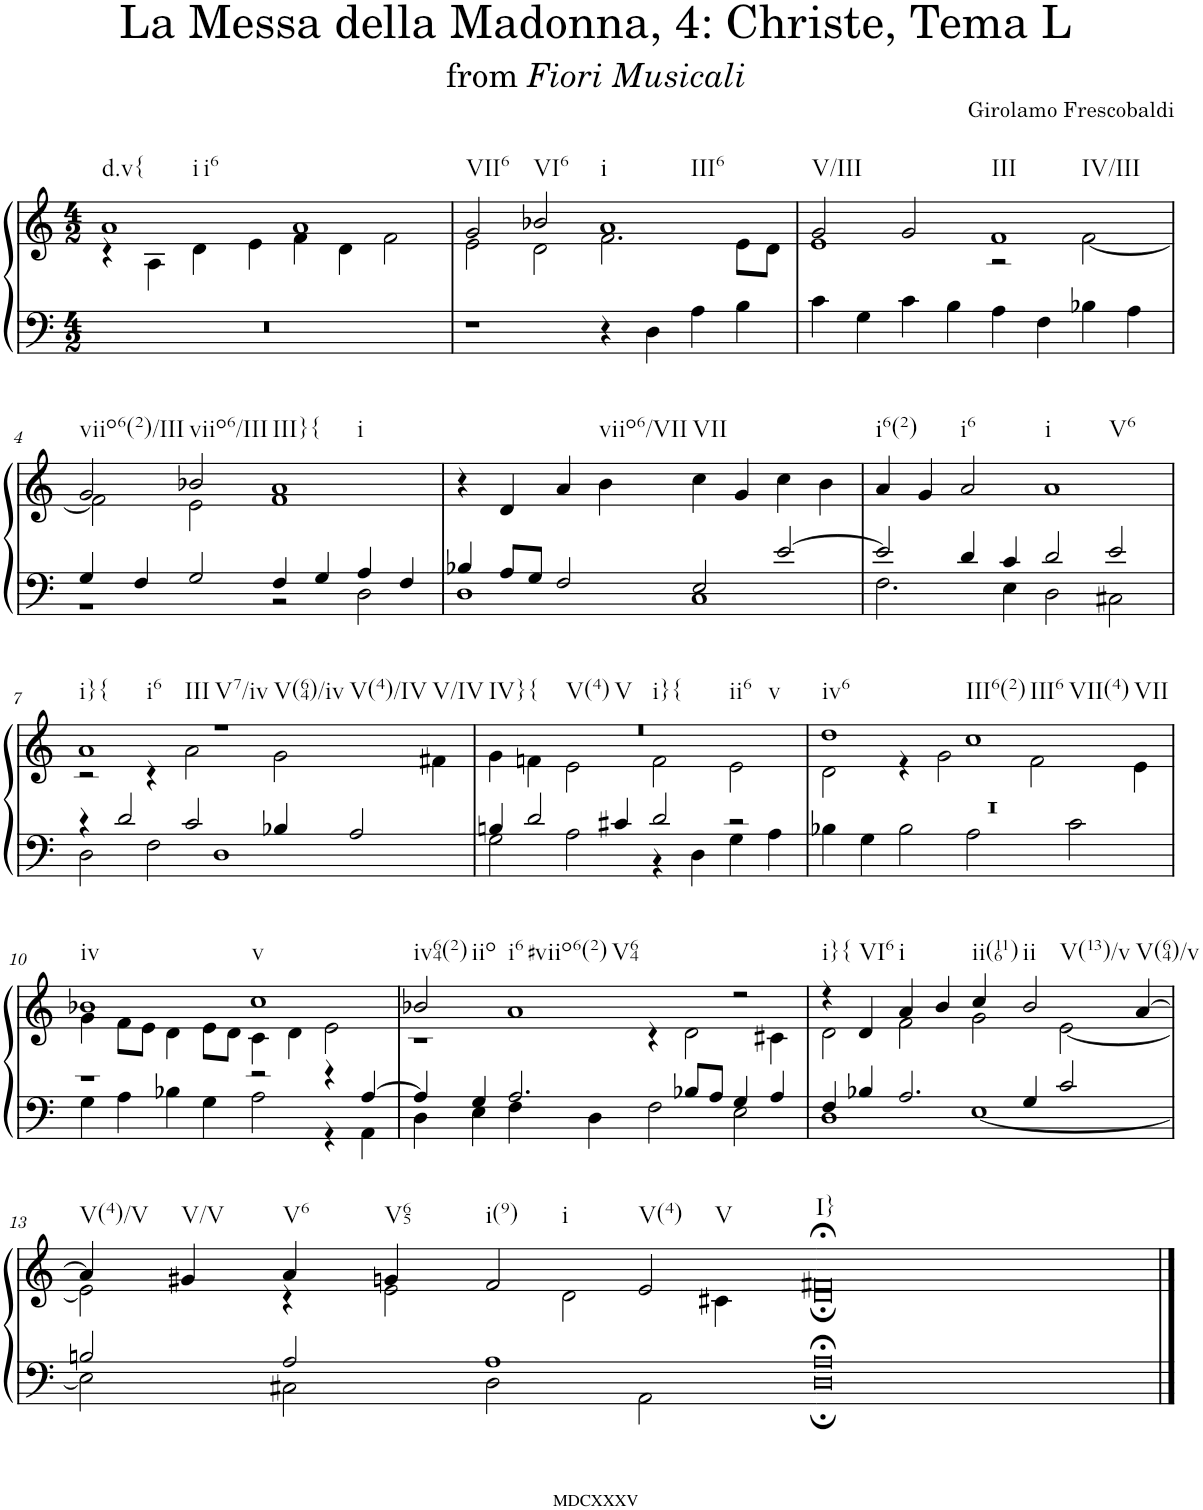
**kern	**kern
*part1	*part1
*staff2	*staff1
*I"Organ	*
*I'Org.	*
*clefF4	*clefG2
*k[]	*k[]
*M4/2	*M4/2
=1	=1
*	*^
!	!LO:TX:b:t=d.v{	!
!	!LO:TX:b:t=i	!
!	!LO:TX:b:t=i6	!
0r	1a	4r
.	.	4A\
.	.	4d\
.	.	4e\
.	1a	4f\
.	.	4d\
.	.	2f\
=2	=2	=2
!	!LO:TX:b:t=VII6	!
1r	2g/	2e\
!	!LO:TX:b:t=VI6	!
.	2b-X/	2d\
!	!LO:TX:b:t=i	!
!	!LO:TX:b:t=III6	!
4r	1a	2.f\
4D\	.	.
4A\	.	.
4B\	.	8e\L
.	.	8d\J
=3	=3	=3
!	!LO:TX:b:t=V/III	!
4c\	2g/	1e
4G\	.	.
4c\	2g/	.
4B\	.	.
!	!LO:TX:b:t=III	!
!	!LO:TX:b:t=IV/III	!
4A\	1f	2r
4F\	.	.
4B-X\	.	[2f\
4A\	.	.
!!LO:LB:g=z	!!
=4	=4	=4
*^	*	*
!	!	!LO:TX:b:t=viio6(2)/III	!
4G/	1r	2g/	2f\]
4F/	.	.	.
!	!	!LO:TX:b:t=viio6/III	!
2G/	.	2b-X/	2e\
!	!	!LO:TX:b:t=III}{	!
!	!	!LO:TX:b:t=i	!
4F/	2r	1a	1f
4G/	.	.	.
4A/	2D\	.	.
4F/	.	.	.
*	*	*v	*v
=5	=5	=5
4B-X/	1D	4r
8A/L	.	4d/
8G/J	.	.
2F/	.	4a/
!	!	!LO:TX:b:t=viio6/VII
.	.	4b\
!	!	!LO:TX:b:t=VII
2E/	1C	4cc\
.	.	4g/
[2e/	.	4cc\
.	.	4b\
=6	=6	=6
!	!	!LO:TX:b:t=i6(2)
2e/]	2.F\	4a/
.	.	4g/
!	!	!LO:TX:b:t=i6
4d/	.	2a/
4c/	4E\	.
!	!	!LO:TX:b:t=i
!	!	!LO:TX:b:t=V6
2d/	2D\	1a
2e/	2C#X\	.
!!LO:LB:g=z
=7	=7	=7
*	*	*^
!	!	!LO:TX:b:t=i}{	!
!	!	!LO:TX:b:t=i6	!
!	!	!LO:TX:b:t=III	!
4r	2D\	1a	2r
2d/	.	.	.
.	2F\	.	4r
2c/	.	.	2a\
!	!	!LO:TX:b:t=V7/iv	!
!	!	!LO:TX:b:t=V(64)/iv	!
!	!	!LO:TX:b:t=V(4)/IV	!
!	!	!LO:TX:b:t=V/IV	!
.	1D	1r	.
4B-X/	.	.	2g\
2A/	.	.	.
.	.	.	4f#X\
=8	=8	=8	=8
!	!	!LO:TX:b:t=IV}{	!
!	!	!LO:TX:b:t=V(4)	!
!	!	!LO:TX:b:t=V	!
!	!	!LO:TX:b:t=i}{	!
!	!	!LO:TX:b:t=ii6	!
!	!	!LO:TX:b:t=v	!
4Bn/	2G\	0r	4g\
2d/	.	.	4fn\
.	2A\	.	2e\
4c#X/	.	.	.
2d/	4r	.	2f\
.	4D\	.	.
2r	4G\	.	2e\
.	4A\	.	.
=9	=9	=9	=9
!	!	!LO:TX:b:t=iv6	!
0r	4B-X\	1dd	2d\
.	4G\	.	.
.	2B-\	.	4r
.	.	.	2g\
!	!	!LO:TX:b:t=III6(2)	!
!	!	!LO:TX:b:t=III6	!
!	!	!LO:TX:b:t=VII(4)	!
!	!	!LO:TX:b:t=VII	!
.	2A\	1cc	.
.	.	.	2f\
.	2c\	.	.
.	.	.	4e\
!!LO:LB:g=z	!!
=10	=10	=10	=10
!	!	!LO:TX:b:t=iv	!
1r	4G\	1b-X	4g\
.	4A\	.	8f\L
.	.	.	8e\J
.	4B-X\	.	4d\
.	4G\	.	8e\L
.	.	.	8d\J
!	!	!LO:TX:b:t=v	!
2r	2A\	1cc	4c\
.	.	.	4d\
4r	4r	.	2e\
[4A/	4AA\	.	.
=11	=11	=11	=11
!	!	!LO:TX:b:t=iv64(2)	!
!	!	!LO:TX:b:t=iio	!
4A/]	4D\	2b-X/	1r
4G/	4E\	.	.
!	!	!LO:TX:b:t=i6	!
!	!	!LO:TX:b:t=#viio6(2)	!
!	!	!LO:TX:b:t=V64	!
2.A/	4F\	1a	.
.	4D\	.	.
.	2F\	.	4r
8B-X/L	.	.	2d\
8A/J	.	.	.
4G/	2E\	2r	.
4A/	.	.	4c#X\
=12	=12	=12	=12
!	!	!LO:TX:b:t=i}{	!
4F/	1D	4r	2d\
!	!	!LO:TX:b:t=VI6	!
4B-X/	.	4d/	.
!	!	!LO:TX:b:t=i	!
2.A/	.	4a/	2f\
.	.	4b/	.
!	!	!LO:TX:b:t=ii(116)	!
.	[1E	4cc/	2g\
!	!	!LO:TX:b:t=ii	!
!	!	!LO:TX:b:t=V(13)/v	!
4G/	.	2b/	.
2c/	.	.	[2e\
!	!	!LO:TX:b:t=V(64)/v	!
.	.	[4a/	.
!!LO:LB:g=z	!!
=13	=13	=13	=13
!	!	!LO:TX:b:t=V(4)/V	!
2Bn/	2E\]	4a/]	2e\]
!	!	!LO:TX:b:t=V/V	!
.	.	4g#X/	.
!	!	!LO:TX:b:t=V6	!
2A/	2C#X\	4a/	4r
!	!	!LO:TX:b:t=V65	!
.	.	4gn/	2e\
!	!	!LO:TX:b:t=i(9)	!
!	!	!LO:TX:b:t=i	!
1A	2D\	2f/	.
.	.	.	2d\
!	!	!LO:TX:b:t=V(4)	!
!	!	!LO:TX:b:t=V	!
.	2AA\	2e/	.
.	.	.	4c#X\
=14-	=14-	=14-	=14-
!	!	!LO:TX:b:t=I}	!
0A;<	0D;	0f#X;<	0d;
*v	*v	*	*
*	*v	*v
==	==
*-	*-
